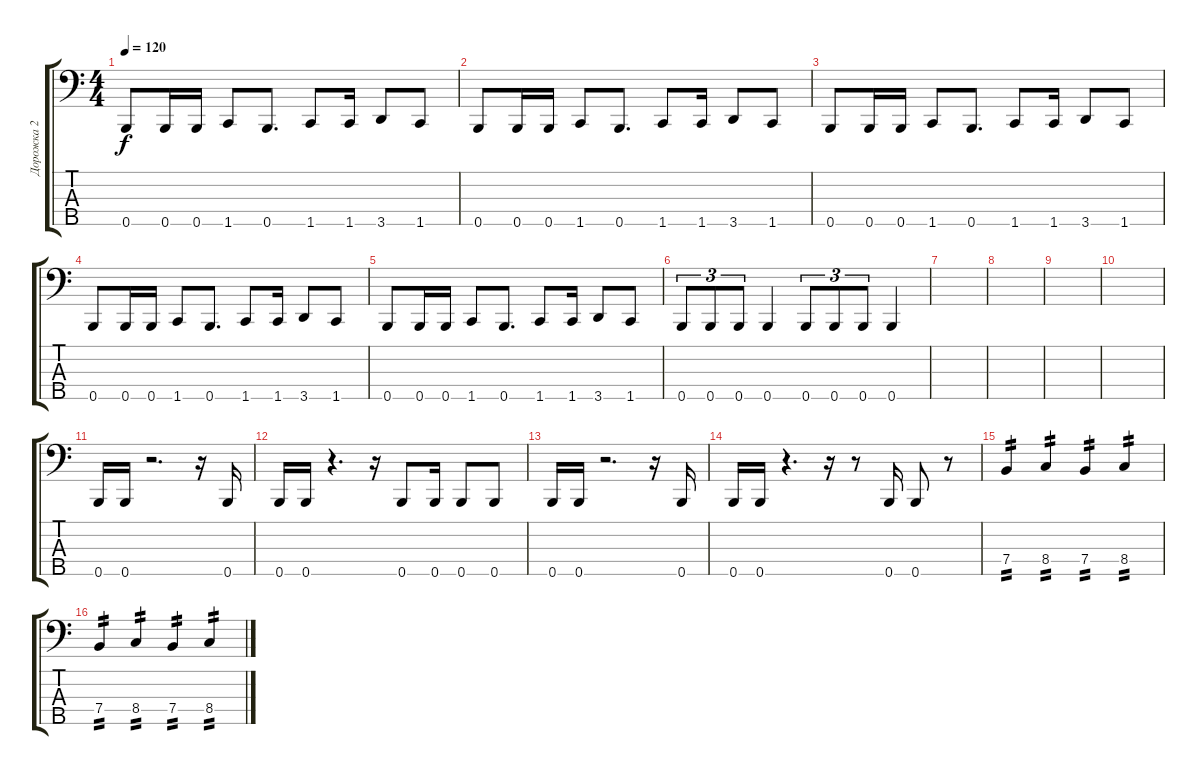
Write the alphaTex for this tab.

\track ("Дорожка 2" "Дорожка 2") {instrument electricbasspick}
\staff {score tabs}
\tuning (G2 D2 A1 E1 B0) {hide}
\ts (4 4)
\tempo 120
\clef f4
\ks c
0.5.8{dy f} 0.5.16 0.5.16 1.5.8 0.5.8{d} 1.5.8 1.5.16 3.5.8 1.5.8 |
0.5.8 0.5.16 0.5.16 1.5.8 0.5.8{d} 1.5.8 1.5.16 3.5.8 1.5.8 |
0.5.8 0.5.16 0.5.16 1.5.8 0.5.8{d} 1.5.8 1.5.16 3.5.8 1.5.8 |
0.5.8 0.5.16 0.5.16 1.5.8 0.5.8{d} 1.5.8 1.5.16 3.5.8 1.5.8 |
0.5.8 0.5.16 0.5.16 1.5.8 0.5.8{d} 1.5.8 1.5.16 3.5.8 1.5.8 |
0.5.8{tu (3 2)} 0.5.8{tu (3 2)} 0.5.8{tu (3 2)} 0.5.4 0.5.8{tu (3 2)} 0.5.8{tu (3 2)} 0.5.8{tu (3 2)} 0.5.4 |
|
|
|
|
0.5.16 0.5.16 r.2{d} r.16 0.5.16 |
0.5.16 0.5.16 r.4{d} r.16 0.5.8 0.5.16 0.5.8 0.5.8 |
0.5.16 0.5.16 r.2{d} r.16 0.5.16 |
0.5.16 0.5.16 r.4{d} r.16 r.8 0.5.16 0.5.8 r.8 |
7.4.4{tp 2} 8.4.4{tp 2} 7.4.4{tp 2} 8.4.4{tp 2} |
7.4.4{tp 2} 8.4.4{tp 2} 7.4.4{tp 2} 8.4.4{tp 2}
